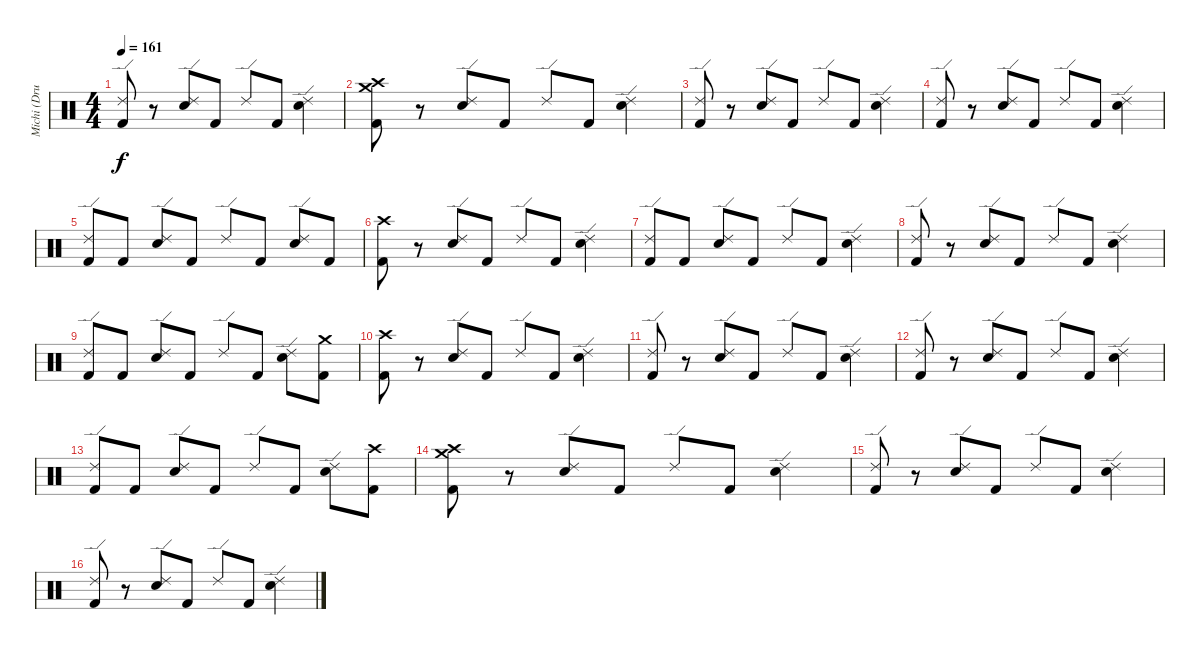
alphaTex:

\track ("Michi (Drums)" "Michi (Dru") {instrument percussion}
\staff {score}
\articulation defaults
\ts (4 4)
\tempo 161
\clef neutral
\ks c
("Ride (edge) 2" "Kick (hit) 2").8{dy f} r.8 ("Ride (edge) 2" "Electric Snare (hit)").8 "Kick (hit) 2".8 "Ride (edge) 2".8 "Kick (hit) 2".8 ("Ride (edge) 2" "Electric Snare (hit)").4 |
("Crash medium (hit)" "Crash high (hit)" "Kick (hit) 2").8 r.8 ("Ride (edge) 2" "Electric Snare (hit)").8 "Kick (hit) 2".8 "Ride (edge) 2".8 "Kick (hit) 2".8 ("Ride (edge) 2" "Electric Snare (hit)").4 |
("Ride (edge) 2" "Kick (hit) 2").8 r.8 ("Ride (edge) 2" "Electric Snare (hit)").8 "Kick (hit) 2".8 "Ride (edge) 2".8 "Kick (hit) 2".8 ("Ride (edge) 2" "Electric Snare (hit)").4 |
("Ride (edge) 2" "Kick (hit) 2").8 r.8 ("Ride (edge) 2" "Electric Snare (hit)").8 "Kick (hit) 2".8 "Ride (edge) 2".8 "Kick (hit) 2".8 ("Ride (edge) 2" "Electric Snare (hit)").4 |
("Ride (edge) 2" "Kick (hit) 2").8 "Kick (hit) 2".8 ("Ride (edge) 2" "Electric Snare (hit)").8 "Kick (hit) 2".8 "Ride (edge) 2".8 "Kick (hit) 2".8 ("Ride (edge) 2" "Electric Snare (hit)").8 "Kick (hit) 2".8 |
("Crash high (hit)" "Kick (hit) 2").8 r.8 ("Ride (edge) 2" "Electric Snare (hit)").8 "Kick (hit) 2".8 "Ride (edge) 2".8 "Kick (hit) 2".8 ("Ride (edge) 2" "Electric Snare (hit)").4 |
("Ride (edge) 2" "Kick (hit) 2").8 "Kick (hit) 2".8 ("Ride (edge) 2" "Electric Snare (hit)").8 "Kick (hit) 2".8 "Ride (edge) 2".8 "Kick (hit) 2".8 ("Ride (edge) 2" "Electric Snare (hit)").4 |
("Ride (edge) 2" "Kick (hit) 2").8 r.8 ("Ride (edge) 2" "Electric Snare (hit)").8 "Kick (hit) 2".8 "Ride (edge) 2".8 "Kick (hit) 2".8 ("Ride (edge) 2" "Electric Snare (hit)").4 |
("Ride (edge) 2" "Kick (hit) 2").8 "Kick (hit) 2".8 ("Ride (edge) 2" "Electric Snare (hit)").8 "Kick (hit) 2".8 "Ride (edge) 2".8 "Kick (hit) 2".8 ("Ride (edge) 2" "Electric Snare (hit)").8 ("Crash medium (hit)" "Kick (hit) 2").8 |
("Crash high (hit)" "Kick (hit) 2").8 r.8 ("Ride (edge) 2" "Electric Snare (hit)").8 "Kick (hit) 2".8 "Ride (edge) 2".8 "Kick (hit) 2".8 ("Ride (edge) 2" "Electric Snare (hit)").4 |
("Ride (edge) 2" "Kick (hit) 2").8 r.8 ("Ride (edge) 2" "Electric Snare (hit)").8 "Kick (hit) 2".8 "Ride (edge) 2".8 "Kick (hit) 2".8 ("Ride (edge) 2" "Electric Snare (hit)").4 |
("Ride (edge) 2" "Kick (hit) 2").8 r.8 ("Ride (edge) 2" "Electric Snare (hit)").8 "Kick (hit) 2".8 "Ride (edge) 2".8 "Kick (hit) 2".8 ("Ride (edge) 2" "Electric Snare (hit)").4 |
("Ride (edge) 2" "Kick (hit) 2").8 "Kick (hit) 2".8 ("Ride (edge) 2" "Electric Snare (hit)").8 "Kick (hit) 2".8 "Ride (edge) 2".8 "Kick (hit) 2".8 ("Ride (edge) 2" "Electric Snare (hit)").8 ("Crash high (hit)" "Kick (hit) 2").8 |
("Crash medium (hit)" "Crash high (hit)" "Kick (hit) 2").8 r.8 ("Ride (edge) 2" "Electric Snare (hit)").8 "Kick (hit) 2".8 "Ride (edge) 2".8 "Kick (hit) 2".8 ("Ride (edge) 2" "Electric Snare (hit)").4 |
("Ride (edge) 2" "Kick (hit) 2").8 r.8 ("Ride (edge) 2" "Electric Snare (hit)").8 "Kick (hit) 2".8 "Ride (edge) 2".8 "Kick (hit) 2".8 ("Ride (edge) 2" "Electric Snare (hit)").4 |
("Ride (edge) 2" "Kick (hit) 2").8 r.8 ("Ride (edge) 2" "Electric Snare (hit)").8 "Kick (hit) 2".8 "Ride (edge) 2".8 "Kick (hit) 2".8 ("Ride (edge) 2" "Electric Snare (hit)").4
